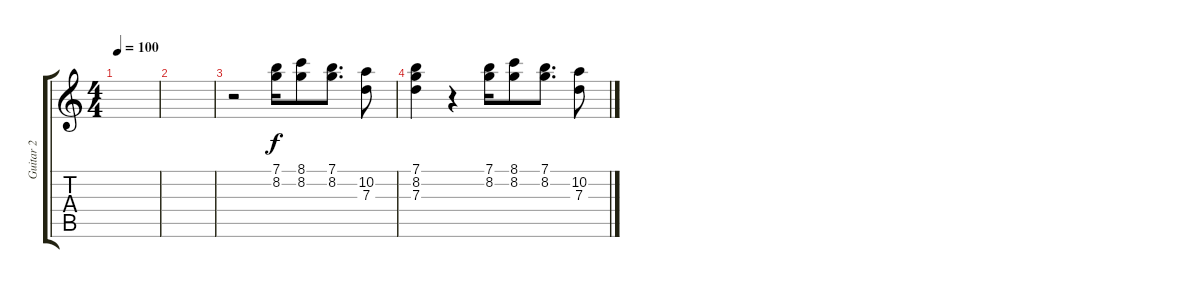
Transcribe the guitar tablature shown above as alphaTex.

\track ("Guitar 2" "Guitar 2") {instrument electricguitarjazz}
\staff {score tabs}
\tuning (E4 B3 G3 D3 A2 E2) {hide}
\ts (4 4)
\tempo 100
\clef g2
\ks c
|
|
r.2 (7.1 8.2).16 (8.1 8.2).8 (7.1 8.2).8{d} (10.2 7.3).8 |
(7.1 8.2 7.3).4 r.4 (7.1 8.2).16 (8.1 8.2).8 (7.1 8.2).8{d} (10.2 7.3).8
